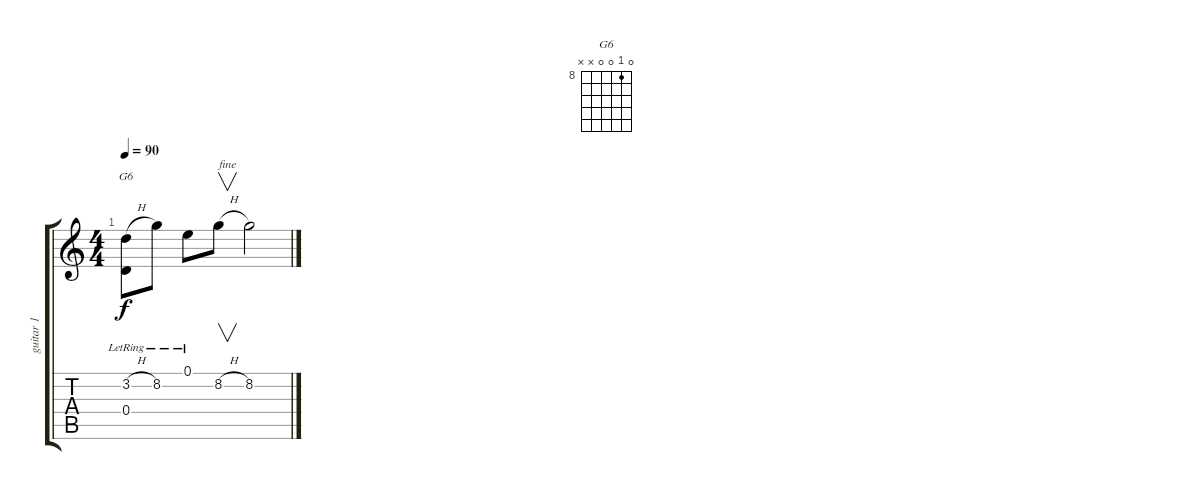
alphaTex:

\track ("guitar 1" "guitar 1") {instrument acousticguitarnylon}
\staff {score tabs}
\tuning (E4 B3 G3 D3 A2 E2) {hide}
\chord ("G6" 0 8 0 0 x x) {firstfret 8}
\ts (4 4)
\tempo 90
\clef g2
\ks c
(3.2{h} 0.4{lr}).8{ch "G6" dy f} 8.2{lr}.8 0.1{lr}.8 8.2{h}.8{v txt "fine"} 8.2.2
